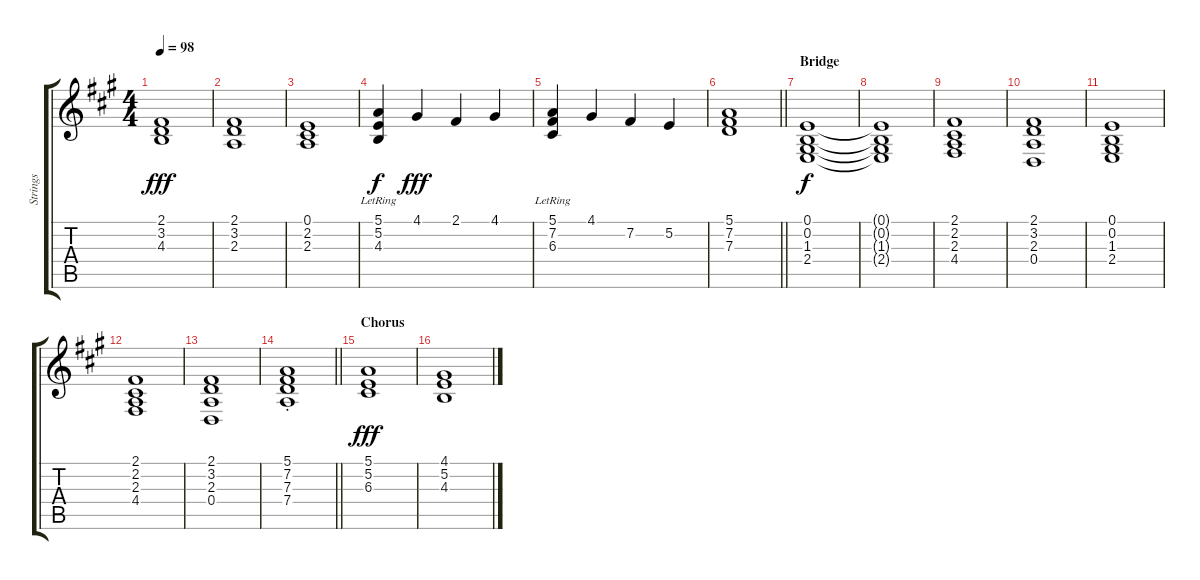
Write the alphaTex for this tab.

\track ("Strings" "Strings") {instrument stringensemble2}
\staff {score tabs}
\tuning (E4 B3 G3 D3 A2 E2) {hide}
\ts (4 4)
\tempo 98
\clef g2
\ks a
(2.1 3.2 4.3).1{dy fff} |
(2.1 3.2 2.3).1 |
(0.1 2.2 2.3).1 |
(5.1 5.2{lr} 4.3{lr}).4{dy f} 4.1.4{dy fff} 2.1.4 4.1.4 |
(5.1 7.2{lr} 6.3{lr}).4 4.1.4 7.2.4 5.2.4 |
\barLineRight lightlight
(5.1 7.2 7.3).1 |
\section ("" "Bridge")
(0.1 0.2 1.3 2.4).1{dy f} |
(0.1{t} 0.2{t} 1.3{t} 2.4{t}).1 |
(2.1 2.2 2.3 4.4).1 |
(2.1 3.2 2.3 0.4).1 |
(0.1 0.2 1.3 2.4).1 |
(2.1 2.2 2.3 4.4).1 |
(2.1 3.2 2.3 0.4).1 |
\barLineRight lightlight
(5.1{st} 7.2{st} 7.3{st} 7.4{st}).1 |
\section ("" "Chorus")
(5.1 5.2 6.3).1{dy fff} |
(4.1 5.2 4.3).1
